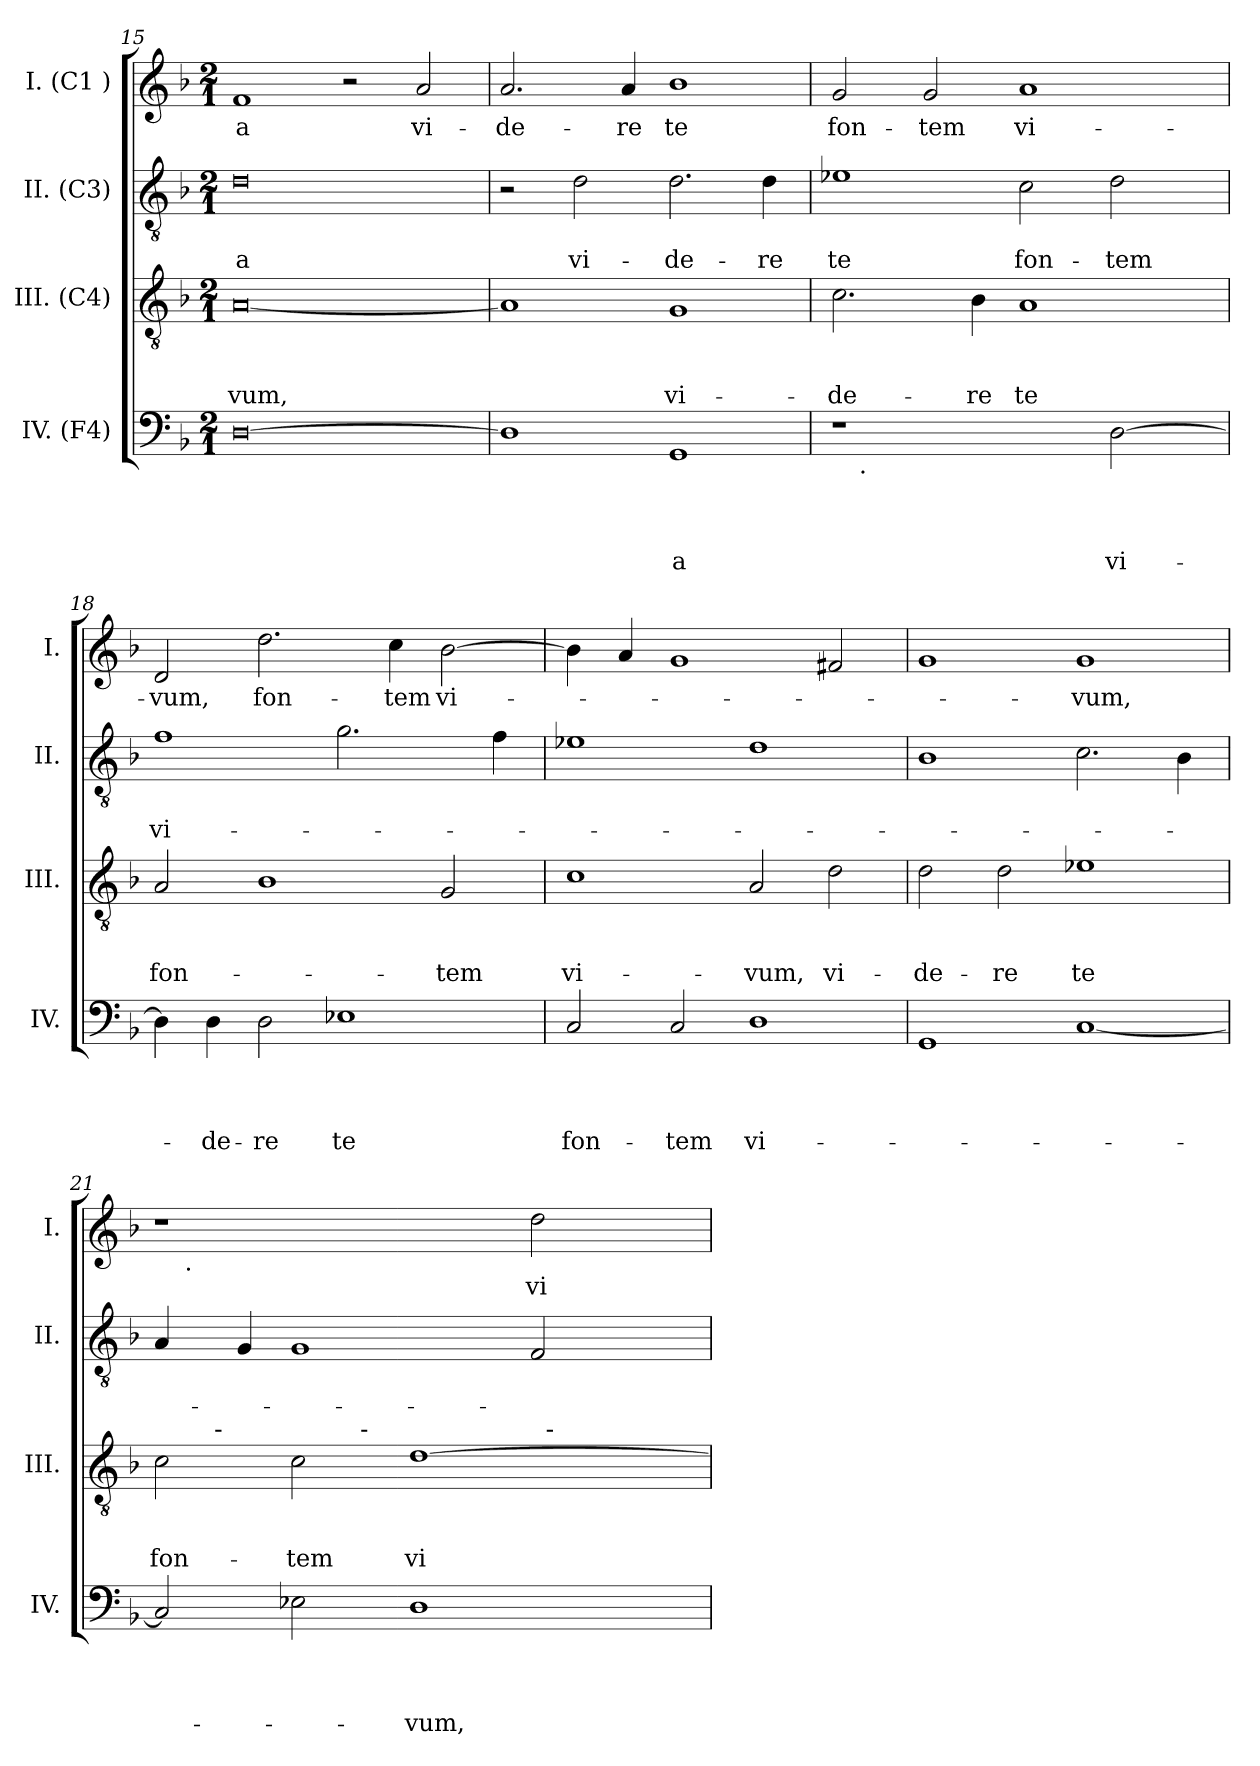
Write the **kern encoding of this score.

**kern	**text	**text	**text	**text	**kern	**text	**text	**text	**kern	**text	**text	**kern	**text
*part4	*part4	*part4	*part4	*part4	*part3	*part3	*part3	*part3	*part2	*part2	*part2	*part1	*part1
*staff4	*staff4	*staff4	*staff4	*staff4	*staff3	*staff3	*staff3	*staff3	*staff2	*staff2	*staff2	*staff1	*staff1
*I"IV. (F4)	*	*	*	*	*I"III. (C4)	*	*	*	*I"II. (C3)	*	*	*I"I. (C1 )	*
*I'IV.	*	*	*	*	*I'III.	*	*	*	*I'II.	*	*	*I'I.	*
*clefF4	*	*	*	*	*clefGv2	*	*	*	*clefGv2	*	*	*clefG2	*
*k[b-]	*	*	*	*	*k[b-]	*	*	*	*k[b-]	*	*	*k[b-]	*
*F:	*	*	*	*	*F:	*	*	*	*F:	*	*	*F:	*
*M2/1	*	*	*	*	*M2/1	*	*	*	*M2/1	*	*	*M2/1	*
=15	=15	=15	=15	=15	=15	=15	=15	=15	=15	=15	=15	=15	=15
!	!	!	!	!	!	!	!	!LO:LY:b	!	!	!LO:LY:b:rj	!	!LO:LY:b:rj
[<0D	.	.	.	.	[<0A	.	.	-vum,	0d	.	-a	1f	-a
.	.	.	.	.	.	.	.	.	.	.	.	2r	.
!	!	!	!	!	!	!	!	!	!	!	!	!	!LO:LY:b
.	.	.	.	.	.	.	.	.	.	.	.	2a/	vi-
!!LO:LB:g=z
=16	=16	=16	=16	=16	=16	=16	=16	=16	=16	=16	=16	=16	=16
!	!	!	!	!	!	!	!	!	!	!	!	!	!LO:LY:b
1D]	.	.	.	.	1A]	.	.	.	2r	.	.	2.a/	-de-
!	!	!	!	!	!	!	!	!	!	!	!LO:LY:b	!	!
.	.	.	.	.	.	.	.	.	2d\	.	vi-	.	.
!	!	!	!	!	!	!	!	!	!	!	!	!	!LO:LY:b
.	.	.	.	.	.	.	.	.	.	.	.	4a/	-re
!	!	!	!	!LO:LY:b:rj	!	!	!	!LO:LY:b	!	!	!LO:LY:b	!	!LO:LY:b
1GG	.	.	.	-a	1G	.	.	vi-	2.d\	.	-de-	1b-	te
!	!	!	!	!	!	!	!	!	!	!	!LO:LY:b	!	!
.	.	.	.	.	.	.	.	.	4d\	.	-re	.	.
=17	=17	=17	=17	=17	=17	=17	=17	=17	=17	=17	=17	=17	=17
!	!	!	!	!	!	!	!	!LO:LY:b	!	!	!LO:LY:b	!	!LO:LY:b
*^	*	*	*	*	*	*	*	*	*	*	*	*	*
1r	16.ryy	.	.	.	.	2.c\	.	.	-de-	1e-X	.	te	2g/	fon-
!	!LO:TX:b:t=.	!	!	!	!	!	!	!	!	!	!	!	!	!
.	1ryy	.	.	.	.	.	.	.	.	.	.	.	.	.
!	!	!	!	!	!	!	!	!	!	!	!	!	!	!LO:LY:b
.	.	.	.	.	.	.	.	.	.	.	.	.	2g/	-tem
!	!	!	!	!	!	!	!	!	!LO:LY:b	!	!	!	!	!
.	.	.	.	.	.	4B-\	.	.	-re	.	.	.	.	.
!	!	!	!	!	!	!	!	!	!LO:LY:b	!	!	!LO:LY:b	!	!LO:LY:b
2ryy	.	.	.	.	.	1A	.	.	te	2c\	.	fon-	1a	vi-
.	2ryy	.	.	.	.	.	.	.	.	.	.	.	.	.
!	!	!	!	!	!LO:LY:b	!	!	!	!	!	!	!LO:LY:b	!	!
[>2D\	.	.	.	.	vi-	.	.	.	.	2d\	.	-tem	.	.
.	4ryy	.	.	.	.	.	.	.	.	.	.	.	.	.
.	8ryy	.	.	.	.	.	.	.	.	.	.	.	.	.
.	32ryy	.	.	.	.	.	.	.	.	.	.	.	.	.
=18	=18	=18	=18	=18	=18	=18	=18	=18	=18	=18	=18	=18	=18	=18
!	!	!	!	!	!	!	!	!	!LO:LY:b	!	!	!LO:LY:b	!	!LO:LY:b
*v	*v	*	*	*	*	*	*	*	*	*	*	*	*	*
4D\]	.	.	.	.	2A/	.	.	fon-	1f	.	vi-	2d/	-vum,
!	!	!	!	!LO:LY:b	!	!	!	!	!	!	!	!	!
4D\	.	.	.	-de-	.	.	.	.	.	.	.	.	.
!	!	!	!	!LO:LY:b:rj	!	!	!	!	!	!	!	!	!LO:LY:b
2D\	.	.	.	-re	1B-	.	.	.	.	.	.	2.dd\	fon-
!	!	!	!	!LO:LY:b	!	!	!	!	!	!	!	!	!
1E-X	.	.	.	te	.	.	.	.	2.g\	.	.	.	.
!	!	!	!	!	!	!	!	!	!	!	!	!	!LO:LY:b
.	.	.	.	.	.	.	.	.	.	.	.	4cc\	-tem
!	!	!	!	!	!	!	!	!LO:LY:b	!	!	!	!	!LO:LY:b
.	.	.	.	.	2G/	.	.	-tem	.	.	.	[>2b-\	vi-
.	.	.	.	.	.	.	.	.	4f\	.	.	.	.
=19	=19	=19	=19	=19	=19	=19	=19	=19	=19	=19	=19	=19	=19
!	!	!	!	!LO:LY:b	!	!	!	!LO:LY:b	!	!	!	!	!
2C/	.	.	.	fon-	1c	.	.	vi-	1e-X	.	.	4b-\]	.
.	.	.	.	.	.	.	.	.	.	.	.	4a/	.
!	!	!	!	!LO:LY:b	!	!	!	!	!	!	!	!	!
2C/	.	.	.	-tem	.	.	.	.	.	.	.	1g	.
!	!	!	!	!LO:LY:b	!	!	!	!LO:LY:b	!	!	!	!	!
1D	.	.	.	vi-	2A/	.	.	-vum,	1d	.	.	.	.
!	!	!	!	!	!	!	!	!LO:LY:b	!	!	!	!	!
.	.	.	.	.	2d\	.	.	vi-	.	.	.	2f#X/	.
=20	=20	=20	=20	=20	=20	=20	=20	=20	=20	=20	=20	=20	=20
!	!	!	!	!	!	!	!	!LO:LY:b	!	!	!	!	!
1GG	.	.	.	.	2d\	.	.	-de-	1B-	.	.	1g	.
!	!	!	!	!	!	!	!	!LO:LY:b	!	!	!	!	!
.	.	.	.	.	2d\	.	.	-re	.	.	.	.	.
!	!	!	!	!	!	!	!	!LO:LY:b	!	!	!	!	!LO:LY:b
[>1C	.	.	.	.	1e-X	.	.	te	2.c\	.	.	1g	-vum,
.	.	.	.	.	.	.	.	.	4B-\	.	.	.	.
!!LO:PB:g=z
=21	=21	=21	=21	=21	=21	=21	=21	=21	=21	=21	=21	=21	=21
!	!	!	!	!	!	!	!	!LO:LY:b	!	!	!	!	!
*	*	*	*	*	*^	*	*	*	*	*	*	*^	*
*	*	*	*	*	*	*^	*	*	*	*	*	*	*	*	*
*	*	*	*	*	*	*	*^	*	*	*	*	*	*	*	*	*
2C/]	.	.	.	.	2c\	8.ryy	2ryy	1ryy	.	.	fon-	4A/	.	.	1r	16.ryy	.
!	!	!	!	!	!	!	!	!	!	!	!	!	!	!	!	!LO:TX:b:t=.	!
.	.	.	.	.	.	.	.	.	.	.	.	.	.	.	.	1ryy	.
!	!	!	!	!	!	!LO:TX:a:t=-	!	!	!	!	!	!	!	!	!	!	!
.	.	.	.	.	.	1ryy	.	.	.	.	.	.	.	.	.	.	.
.	.	.	.	.	.	.	.	.	.	.	.	4G/	.	.	.	.	.
!	!	!	!	!	!	!	!	!	!	!	!LO:LY:b	!	!	!	!	!	!
2E-X\	.	.	.	.	2c\	.	4ryy	.	.	.	-tem	1G	.	.	.	.	.
.	.	.	.	.	.	.	32ryy	.	.	.	.	.	.	.	.	.	.
!	!	!	!	!	!	!	!LO:TX:a:t=-	!	!	!	!	!	!	!	!	!	!
.	.	.	.	.	.	.	1ryy	.	.	.	.	.	.	.	.	.	.
!	!	!	!	!LO:LY:b	!	!	!	!	!	!	!LO:LY:b	!	!	!	!	!	!
1D	.	.	.	-vum,	[>1d	.	.	2ryy	.	.	vi-	.	.	.	2ryy	.	.
.	.	.	.	.	.	.	.	.	.	.	.	.	.	.	.	2ryy	.
.	.	.	.	.	.	2ryy	.	.	.	.	.	.	.	.	.	.	.
!	!	!	!	!	!	!	!	!	!	!	!	!	!	!	!	!	!LO:LY:b
.	.	.	.	.	.	.	.	32ryy	.	.	.	2F/	.	.	2dd\	.	vi-
!	!	!	!	!	!	!	!	!LO:TX:a:t=-	!	!	!	!	!	!	!	!	!
.	.	.	.	.	.	.	.	4...ryy	.	.	.	.	.	.	.	.	.
.	.	.	.	.	.	.	.	.	.	.	.	.	.	.	.	4ryy	.
.	.	.	.	.	.	4ryy	.	.	.	.	.	.	.	.	.	.	.
.	.	.	.	.	.	.	8..ryy	.	.	.	.	.	.	.	.	.	.
.	.	.	.	.	.	.	.	.	.	.	.	.	.	.	.	8ryy	.
.	.	.	.	.	.	16ryy	.	.	.	.	.	.	.	.	.	.	.
.	.	.	.	.	.	.	.	.	.	.	.	.	.	.	.	32ryy	.
*	*	*	*	*	*v	*v	*v	*v	*	*	*	*	*	*	*v	*v	*
=	=	=	=	=	=	=	=	=	=	=	=	=	=
*-	*-	*-	*-	*-	*-	*-	*-	*-	*-	*-	*-	*-	*-
